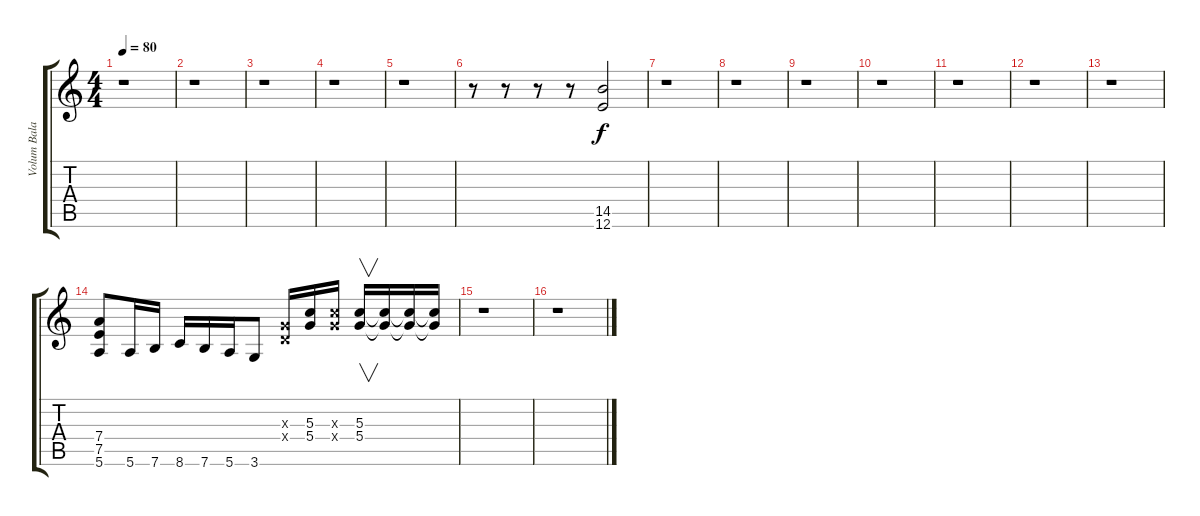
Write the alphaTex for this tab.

\track ("Volum Balance" "Volum Bala") {instrument overdrivenguitar}
\staff {score tabs}
\tuning (E4 B3 G3 D3 A2 E2) {hide}
\ts (4 4)
\tempo 80
\clef g2
\ks c
r.1{dy f instrument overdrivenguitar} |
r.1 |
r.1 |
r.1 |
r.1 |
r.8 r.8 r.8 r.8 (14.5 12.6).2 |
r.1 |
r.1 |
r.1 |
r.1 |
r.1 |
r.1 |
r.1 |
(7.4 7.5 5.6).8 5.6.16 7.6.16 8.6.16 7.6.16 5.6.16 3.6.8 (0.3{x} 0.4{x}).16 (5.3 5.4).16 (5.3{x} 5.4{x}).16 (5.3 5.4).16{v} (5.3{t} 5.4{t}).16 (5.3{t} 5.4{t}).16 (5.3{t} 5.4{t}).16 |
r.1 |
r.1
